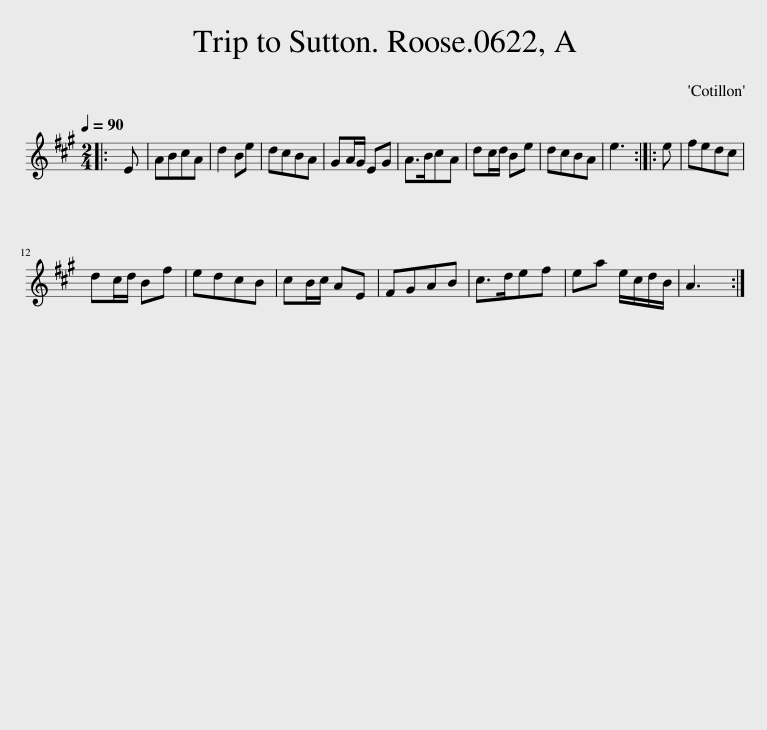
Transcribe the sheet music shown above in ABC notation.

X:1
L:1/8
Q:1/4=90
M:2/4
I:linebreak $
K:A
V:1 treble
V:1
|: E | ABcA | d2 Be | dcBA | GA/G/ EG | %5
 A>BcA | dc/d/ Be | dcBA | e3 :: e | %10
 fedc |$ dc/d/ Bf | edcB | cB/c/ AE | FGAB | %15
 c>def | ea e/c/d/B/ | A3 :| %18
